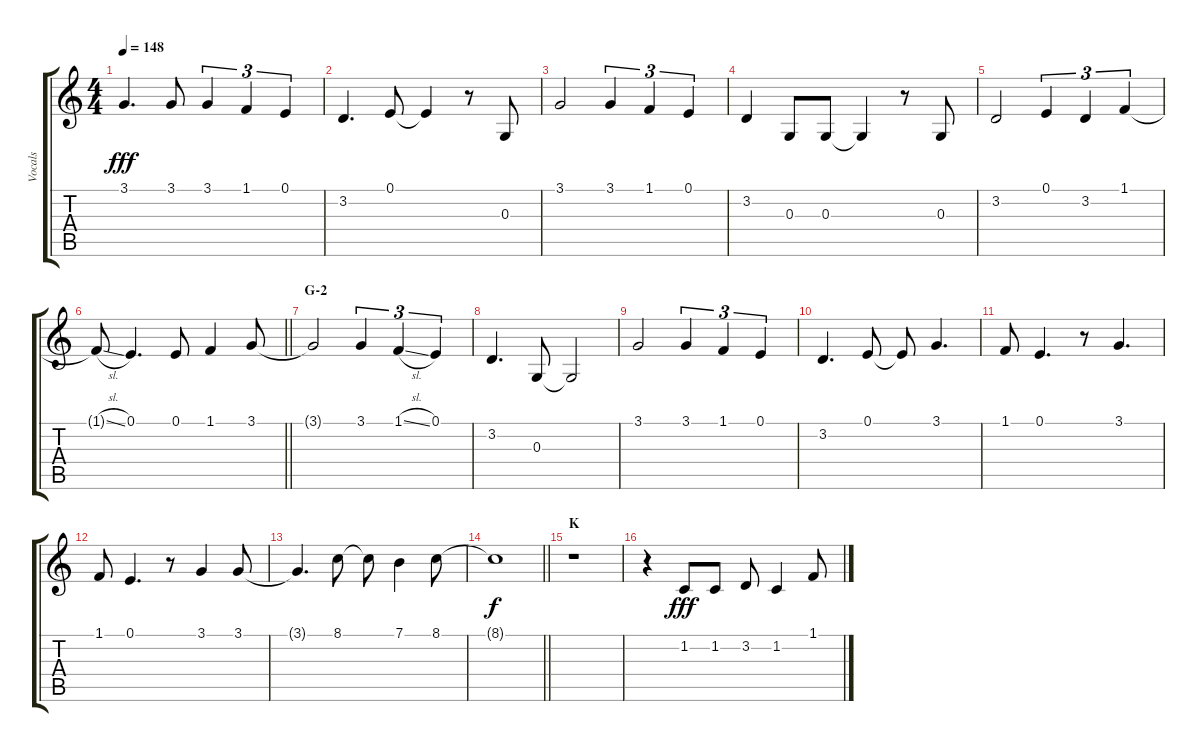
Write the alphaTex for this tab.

\track ("Vocals" "Vocals") {instrument voiceoohs}
\staff {score tabs}
\tuning (E4 B3 G3 D3 A2 E2) {hide}
\ts (4 4)
\tempo 148
\clef g2
\ks c
3.1.4{d dy fff} 3.1.8 3.1.4{tu (3 2)} 1.1.4{tu (3 2)} 0.1.4{tu (3 2)} |
3.2.4{d} 0.1.8 0.1{t}.4 r.8 0.3.8 |
3.1.2 3.1.4{tu (3 2)} 1.1.4{tu (3 2)} 0.1.4{tu (3 2)} |
3.2.4 0.3.8 0.3.8 0.3{t}.4 r.8 0.3.8 |
3.2.2 0.1.4{tu (3 2)} 3.2.4{tu (3 2)} 1.1.4{tu (3 2)} |
\barLineRight lightlight
1.1{sl t}.8 0.1.4{d} 0.1.8 1.1.4 3.1.8 |
\section ("" "G-2")
3.1{t}.2 3.1.4{tu (3 2)} 1.1{sl}.4{tu (3 2)} 0.1.4{tu (3 2)} |
3.2.4{d} 0.3.8 0.3{t}.2 |
3.1.2 3.1.4{tu (3 2)} 1.1.4{tu (3 2)} 0.1.4{tu (3 2)} |
3.2.4{d} 0.1.8 0.1{t}.8 3.1.4{d} |
1.1.8 0.1.4{d} r.8 3.1.4{d} |
1.1.8 0.1.4{d} r.8 3.1.4 3.1.8 |
3.1{t}.4{d} 8.1.8 8.1{t}.8 7.1.4 8.1.8 |
\barLineRight lightlight
8.1{t}.1{dy f} |
\section ("" "K")
r.1 |
r.4 1.2.8{dy fff} 1.2.8 3.2.8 1.2.4 1.1.8
